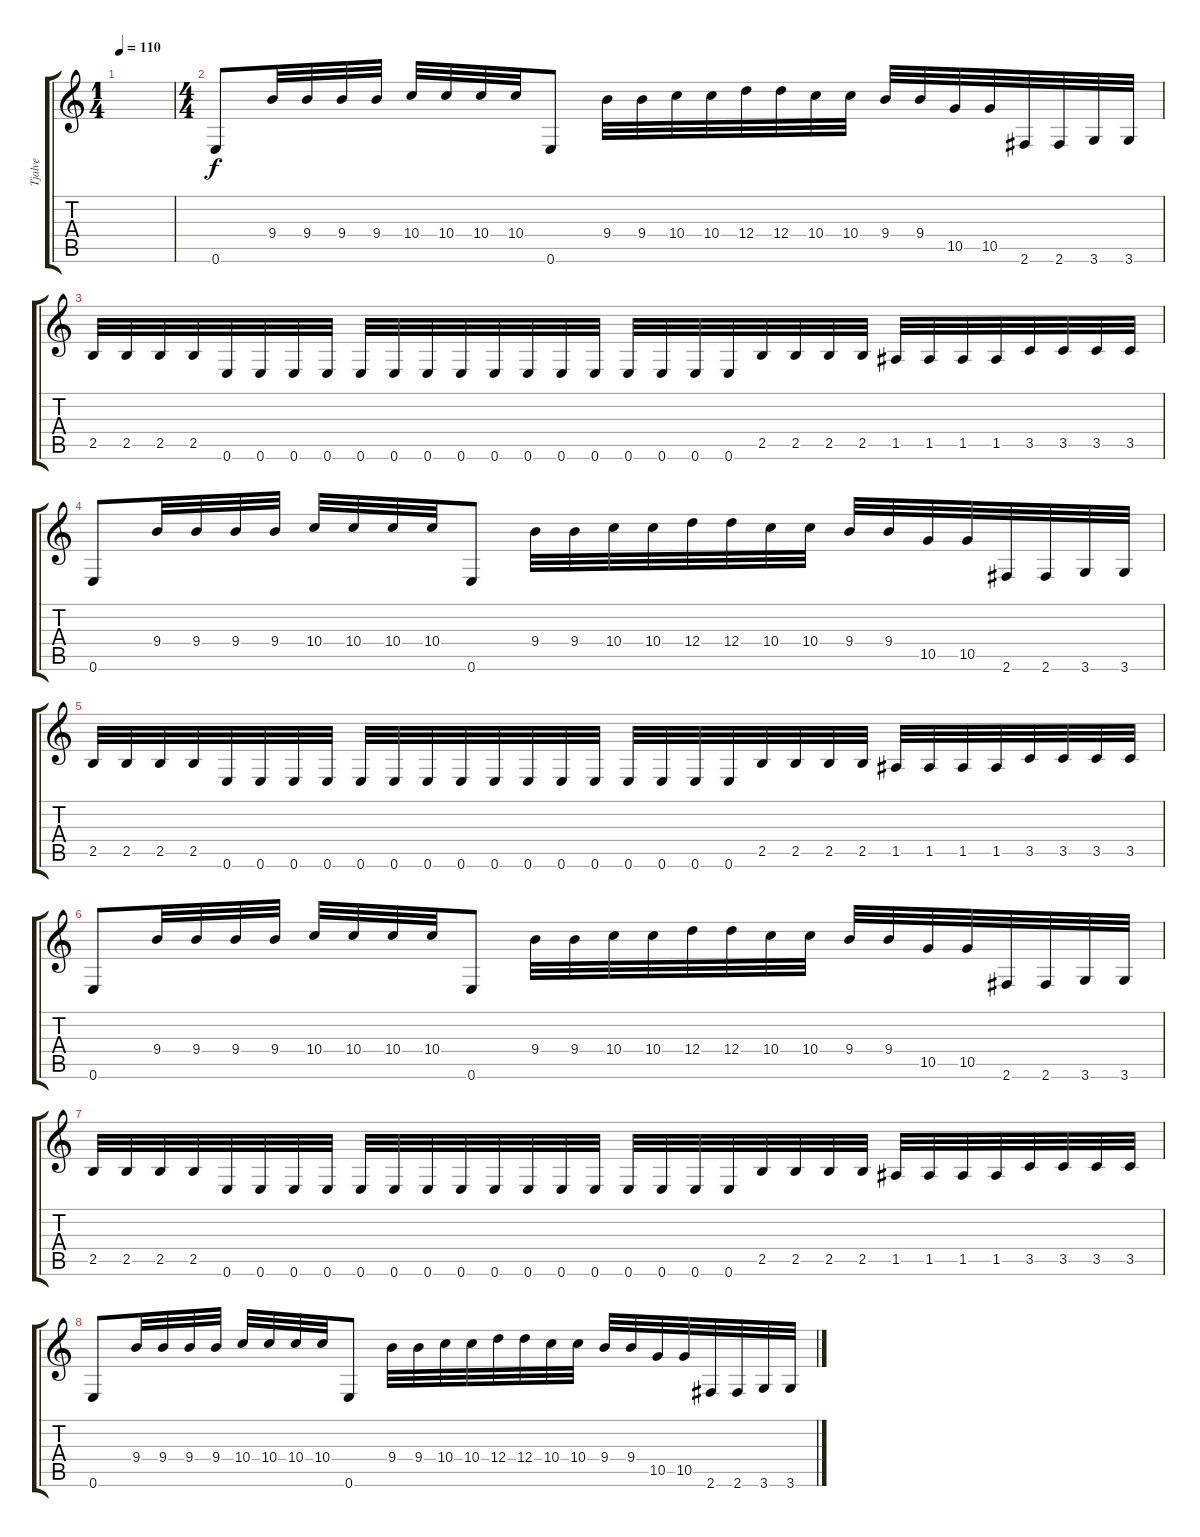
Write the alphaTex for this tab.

\track ("Tjalve" "Tjalve") {instrument distortionguitar}
\staff {score tabs}
\tuning (E4 B3 G3 D3 A2 E2) {hide}
\ts (1 4)
\tempo 110
\clef g2
\ks c
|
\ts (4 4)
0.6.8{dy f} 9.4.32 9.4.32 9.4.32 9.4.32 10.4.32 10.4.32 10.4.32 10.4.32 0.6.8 9.4.32 9.4.32 10.4.32 10.4.32 12.4.32 12.4.32 10.4.32 10.4.32 9.4.32 9.4.32 10.5.32 10.5.32 2.6.32 2.6.32 3.6.32 3.6.32 |
2.5.32 2.5.32 2.5.32 2.5.32 0.6.32 0.6.32 0.6.32 0.6.32 0.6.32 0.6.32 0.6.32 0.6.32 0.6.32 0.6.32 0.6.32 0.6.32 0.6.32 0.6.32 0.6.32 0.6.32 2.5.32 2.5.32 2.5.32 2.5.32 1.5.32 1.5.32 1.5.32 1.5.32 3.5.32 3.5.32 3.5.32 3.5.32 |
0.6.8 9.4.32 9.4.32 9.4.32 9.4.32 10.4.32 10.4.32 10.4.32 10.4.32 0.6.8 9.4.32 9.4.32 10.4.32 10.4.32 12.4.32 12.4.32 10.4.32 10.4.32 9.4.32 9.4.32 10.5.32 10.5.32 2.6.32 2.6.32 3.6.32 3.6.32 |
2.5.32 2.5.32 2.5.32 2.5.32 0.6.32 0.6.32 0.6.32 0.6.32 0.6.32 0.6.32 0.6.32 0.6.32 0.6.32 0.6.32 0.6.32 0.6.32 0.6.32 0.6.32 0.6.32 0.6.32 2.5.32 2.5.32 2.5.32 2.5.32 1.5.32 1.5.32 1.5.32 1.5.32 3.5.32 3.5.32 3.5.32 3.5.32 |
0.6.8 9.4.32 9.4.32 9.4.32 9.4.32 10.4.32 10.4.32 10.4.32 10.4.32 0.6.8 9.4.32 9.4.32 10.4.32 10.4.32 12.4.32 12.4.32 10.4.32 10.4.32 9.4.32 9.4.32 10.5.32 10.5.32 2.6.32 2.6.32 3.6.32 3.6.32 |
2.5.32 2.5.32 2.5.32 2.5.32 0.6.32 0.6.32 0.6.32 0.6.32 0.6.32 0.6.32 0.6.32 0.6.32 0.6.32 0.6.32 0.6.32 0.6.32 0.6.32 0.6.32 0.6.32 0.6.32 2.5.32 2.5.32 2.5.32 2.5.32 1.5.32 1.5.32 1.5.32 1.5.32 3.5.32 3.5.32 3.5.32 3.5.32 |
0.6.8 9.4.32 9.4.32 9.4.32 9.4.32 10.4.32 10.4.32 10.4.32 10.4.32 0.6.8 9.4.32 9.4.32 10.4.32 10.4.32 12.4.32 12.4.32 10.4.32 10.4.32 9.4.32 9.4.32 10.5.32 10.5.32 2.6.32 2.6.32 3.6.32 3.6.32
